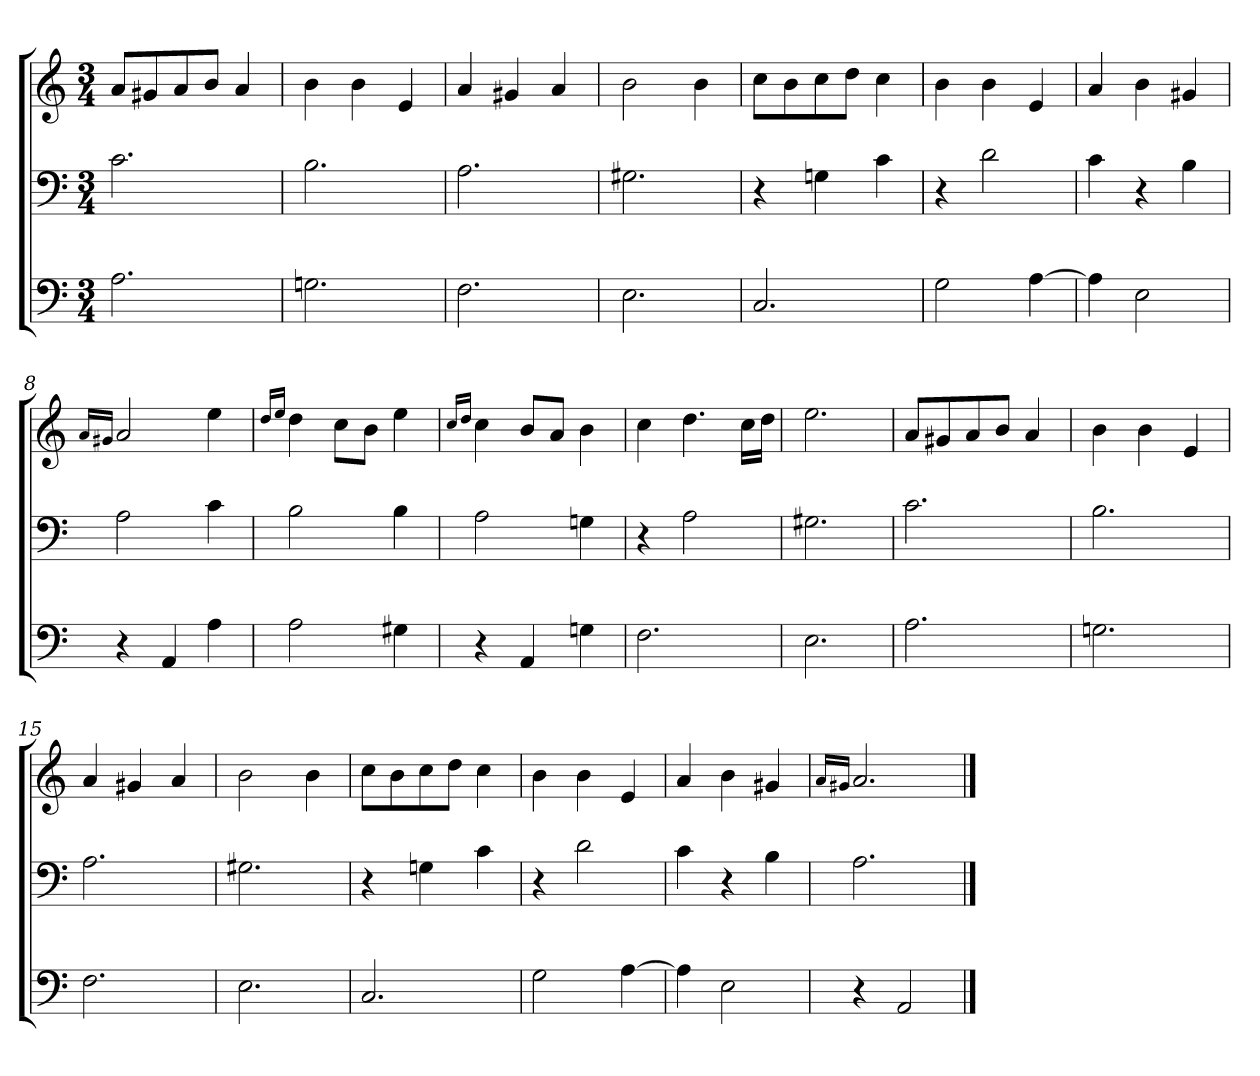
**kern	**kern	**kern
*part3	*part2	*part1
*staff3	*staff2	*staff1
*clefF4	*clefF4	*clefG2
*k[]	*k[]	*k[]
*M3/4	*M3/4	*M3/4
=1	=1	=1
2.A\	2.c\	8a/L
.	.	8g#X/
.	.	8a/
.	.	8b/J
.	.	4a/
=2	=2	=2
2.Gn\	2.B\	4b\
.	.	4b\
.	.	4e/
=3	=3	=3
2.F\	2.A\	4a/
.	.	4g#X/
.	.	4a/
=4	=4	=4
2.E\	2.G#X\	2b\
.	.	4b\
=5	=5	=5
2.C/	4r	8cc\L
.	.	8b\
.	4Gn\	8cc\
.	.	8dd\J
.	4c\	4cc\
=6	=6	=6
2G\	4r	4b\
.	2d\	4b\
[4A\	.	4e/
=7	=7	=7
4A\]	4c\	4a/
2E\	4r	4b\
.	4B\	4g#X/
=8	=8	=8
.	.	16qa/LL
.	.	16qg#X/JJ
4r	2A\	2a/
4AA/	.	.
4A\	4c\	4ee\
=9	=9	=9
.	.	16qdd/LL
.	.	16qee/JJ
2A\	2B\	4dd\
.	.	8cc\L
.	.	8b\J
4G#X\	4B\	4ee\
=10	=10	=10
.	.	16qcc/LL
.	.	16qdd/JJ
4r	2A\	4cc\
4AA/	.	8b/L
.	.	8a/J
4Gn\	4Gn\	4b\
!!LO:LB:g=z
=11	=11	=11
2.F\	4r	4cc\
.	2A\	4.dd\
.	.	16cc\LL
.	.	16dd\JJ
=12	=12	=12
2.E\	2.G#X\	2.ee\
=13	=13	=13
2.A\	2.c\	8a/L
.	.	8g#X/
.	.	8a/
.	.	8b/J
.	.	4a/
=14	=14	=14
2.Gn\	2.B\	4b\
.	.	4b\
.	.	4e/
=15	=15	=15
2.F\	2.A\	4a/
.	.	4g#X/
.	.	4a/
=16	=16	=16
2.E\	2.G#X\	2b\
.	.	4b\
=17	=17	=17
2.C/	4r	8cc\L
.	.	8b\
.	4Gn\	8cc\
.	.	8dd\J
.	4c\	4cc\
=18	=18	=18
2G\	4r	4b\
.	2d\	4b\
[4A\	.	4e/
=19	=19	=19
4A\]	4c\	4a/
2E\	4r	4b\
.	4B\	4g#X/
=20	=20	=20
.	.	16qa/LL
.	.	16qg#X/JJ
4r	2.A\	2.a/
2AA/	.	.
==	==	==
*-	*-	*-
